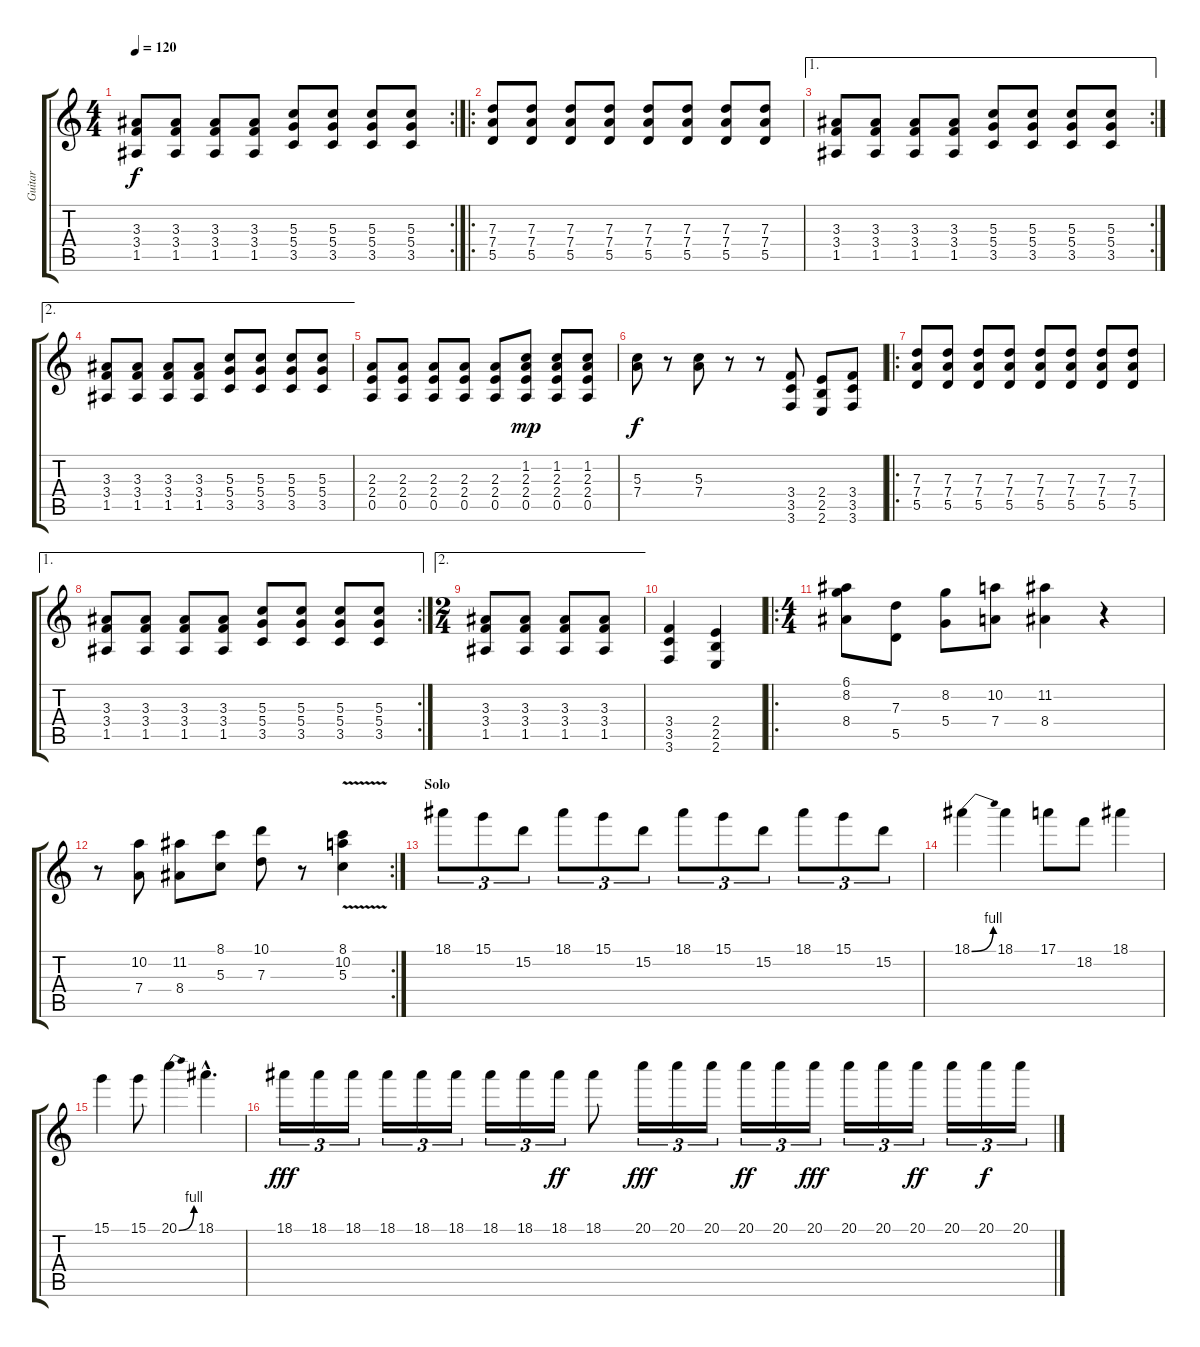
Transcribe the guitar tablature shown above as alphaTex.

\track ("Guitar" "Guitar") {instrument acousticguitarsteel}
\staff {score tabs}
\tuning (E4 B3 G3 D3 A2 D2) {hide}
\rc 2
\ts (4 4)
\tempo 120
\clef g2
\ks c
(3.3 3.4 1.5).8{dy f} (3.3 3.4 1.5).8 (3.3 3.4 1.5).8 (3.3 3.4 1.5).8 (5.3 5.4 3.5).8 (5.3 5.4 3.5).8 (5.3 5.4 3.5).8 (5.3 5.4 3.5).8 |
\ro
(7.3 7.4 5.5).8{instrument distortionguitar} (7.3 7.4 5.5).8{instrument distortionguitar} (7.3 7.4 5.5).8{instrument distortionguitar} (7.3 7.4 5.5).8{instrument distortionguitar} (7.3 7.4 5.5).8{instrument distortionguitar} (7.3 7.4 5.5).8{instrument distortionguitar} (7.3 7.4 5.5).8{instrument distortionguitar} (7.3 7.4 5.5).8{instrument distortionguitar} |
\ae 1
\rc 2
(3.3 3.4 1.5).8 (3.3 3.4 1.5).8 (3.3 3.4 1.5).8 (3.3 3.4 1.5).8 (5.3 5.4 3.5).8 (5.3 5.4 3.5).8 (5.3 5.4 3.5).8 (5.3 5.4 3.5).8 |
\ae 2
(3.3 3.4 1.5).8 (3.3 3.4 1.5).8 (3.3 3.4 1.5).8 (3.3 3.4 1.5).8 (5.3 5.4 3.5).8 (5.3 5.4 3.5).8 (5.3 5.4 3.5).8 (5.3 5.4 3.5).8 |
(2.3 2.4 0.5).8{instrument distortionguitar} (2.3 2.4 0.5).8 (2.3 2.4 0.5).8 (2.3 2.4 0.5).8 (2.3 2.4 0.5).8 (1.2 2.3 2.4 0.5).8{dy mp} (1.2 2.3 2.4 0.5).8 (1.2 2.3 2.4 0.5).8 |
(5.3 7.4).8{dy f} r.8 (5.3 7.4).8 r.8 r.8 (3.4 3.5 3.6).8 (2.4 2.5 2.6).8 (3.4 3.5 3.6).8 |
\ro
(7.3 7.4 5.5).8{instrument distortionguitar} (7.3 7.4 5.5).8{instrument distortionguitar} (7.3 7.4 5.5).8{instrument distortionguitar} (7.3 7.4 5.5).8{instrument distortionguitar} (7.3 7.4 5.5).8{instrument distortionguitar} (7.3 7.4 5.5).8{instrument distortionguitar} (7.3 7.4 5.5).8{instrument distortionguitar} (7.3 7.4 5.5).8{instrument distortionguitar} |
\ae 1
\rc 2
(3.3 3.4 1.5).8 (3.3 3.4 1.5).8 (3.3 3.4 1.5).8 (3.3 3.4 1.5).8 (5.3 5.4 3.5).8 (5.3 5.4 3.5).8 (5.3 5.4 3.5).8 (5.3 5.4 3.5).8 |
\ae 2
\ts (2 4)
(3.3 3.4 1.5).8 (3.3 3.4 1.5).8 (3.3 3.4 1.5).8 (3.3 3.4 1.5).8 |
(3.4 3.5 3.6).4 (2.4 2.5 2.6).4 |
\ro
\ts (4 4)
(6.1 8.2 8.4).8{volume 8 instrument distortionguitar} (7.3 5.5).8{instrument distortionguitar} (8.2 5.4).8{instrument distortionguitar} (10.2 7.4).8{instrument distortionguitar} (11.2 8.4).4{instrument distortionguitar} r.4{instrument distortionguitar} |
\rc 2
r.8{instrument distortionguitar} (10.2 7.4).8{instrument distortionguitar} (11.2 8.4).8{instrument distortionguitar} (8.1 5.3).8{instrument distortionguitar} (10.1 7.3).8{instrument distortionguitar} r.8 (8.1 10.2{v} 5.3).4 |
\section ("" "Solo")
18.1.8{tu (3 2) volume 16 instrument distortionguitar} 15.1.8{tu (3 2)} 15.2.8{tu (3 2)} 18.1.8{tu (3 2)} 15.1.8{tu (3 2)} 15.2.8{tu (3 2)} 18.1.8{tu (3 2)} 15.1.8{tu (3 2)} 15.2.8{tu (3 2)} 18.1.8{tu (3 2)} 15.1.8{tu (3 2)} 15.2.8{tu (3 2)} |
18.1{be (bend 0 0 60 4)}.4{volume 16 instrument distortionguitar} 18.1.4 17.1.8 18.2.8 18.1.4 |
15.1.4 15.1.8 20.1{be (bend 0 0 60 4)}.4 18.1{hac}.4{d} |
18.1.16{tu (3 2) dy fff instrument distortionguitar} 18.1.16{tu (3 2)} 18.1.16{tu (3 2)} 18.1.16{tu (3 2)} 18.1.16{tu (3 2)} 18.1.16{tu (3 2)} 18.1.16{tu (3 2)} 18.1.16{tu (3 2)} 18.1.16{tu (3 2) dy ff volume 16 instrument distortionguitar} 18.1.8 20.1.16{tu (3 2) dy fff} 20.1.16{tu (3 2)} 20.1.16{tu (3 2)} 20.1.16{tu (3 2) dy ff} 20.1.16{tu (3 2)} 20.1.16{tu (3 2) dy fff} 20.1.16{tu (3 2)} 20.1.16{tu (3 2)} 20.1.16{tu (3 2) dy ff} 20.1.16{tu (3 2)} 20.1.16{tu (3 2) dy f} 20.1.16{tu (3 2)}
